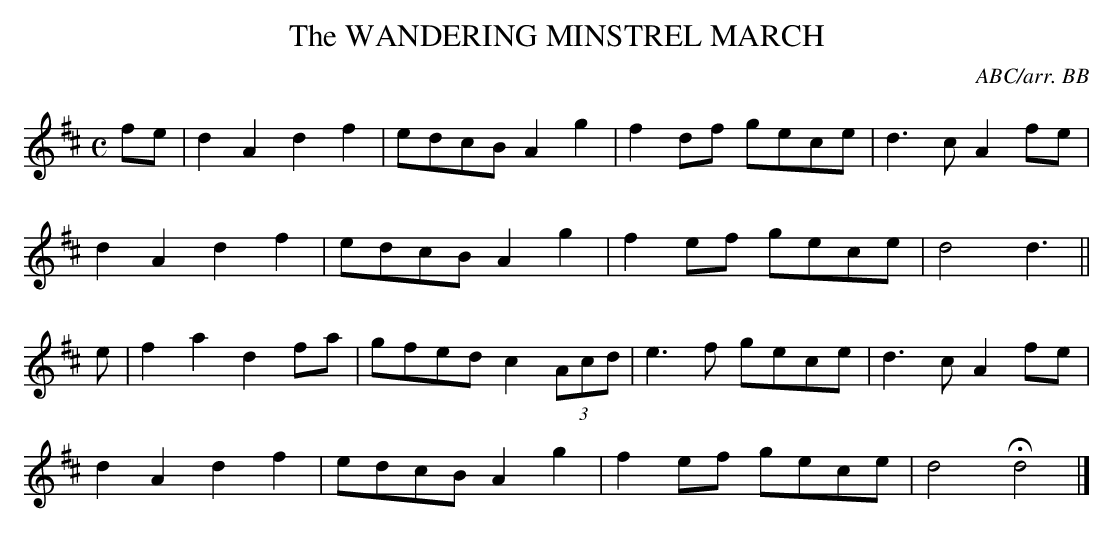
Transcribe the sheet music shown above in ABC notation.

X:1
T:WANDERING MINSTREL MARCH, The
C:ABC/arr. BB
L:1/8
M:C
K:D
fe|d2A2 d2f2|edcB A2g2|f2df gece|d3c A2fe|
d2A2 d2f2|edcB A2g2|f2ef gece|d4 d3||
e|f2a2 d2 fa|gfed c2 (3Acd|e3f gece|d3c A2fe|
d2A2 d2f2|edcB A2g2|f2ef gece|d4 Hd4|]
